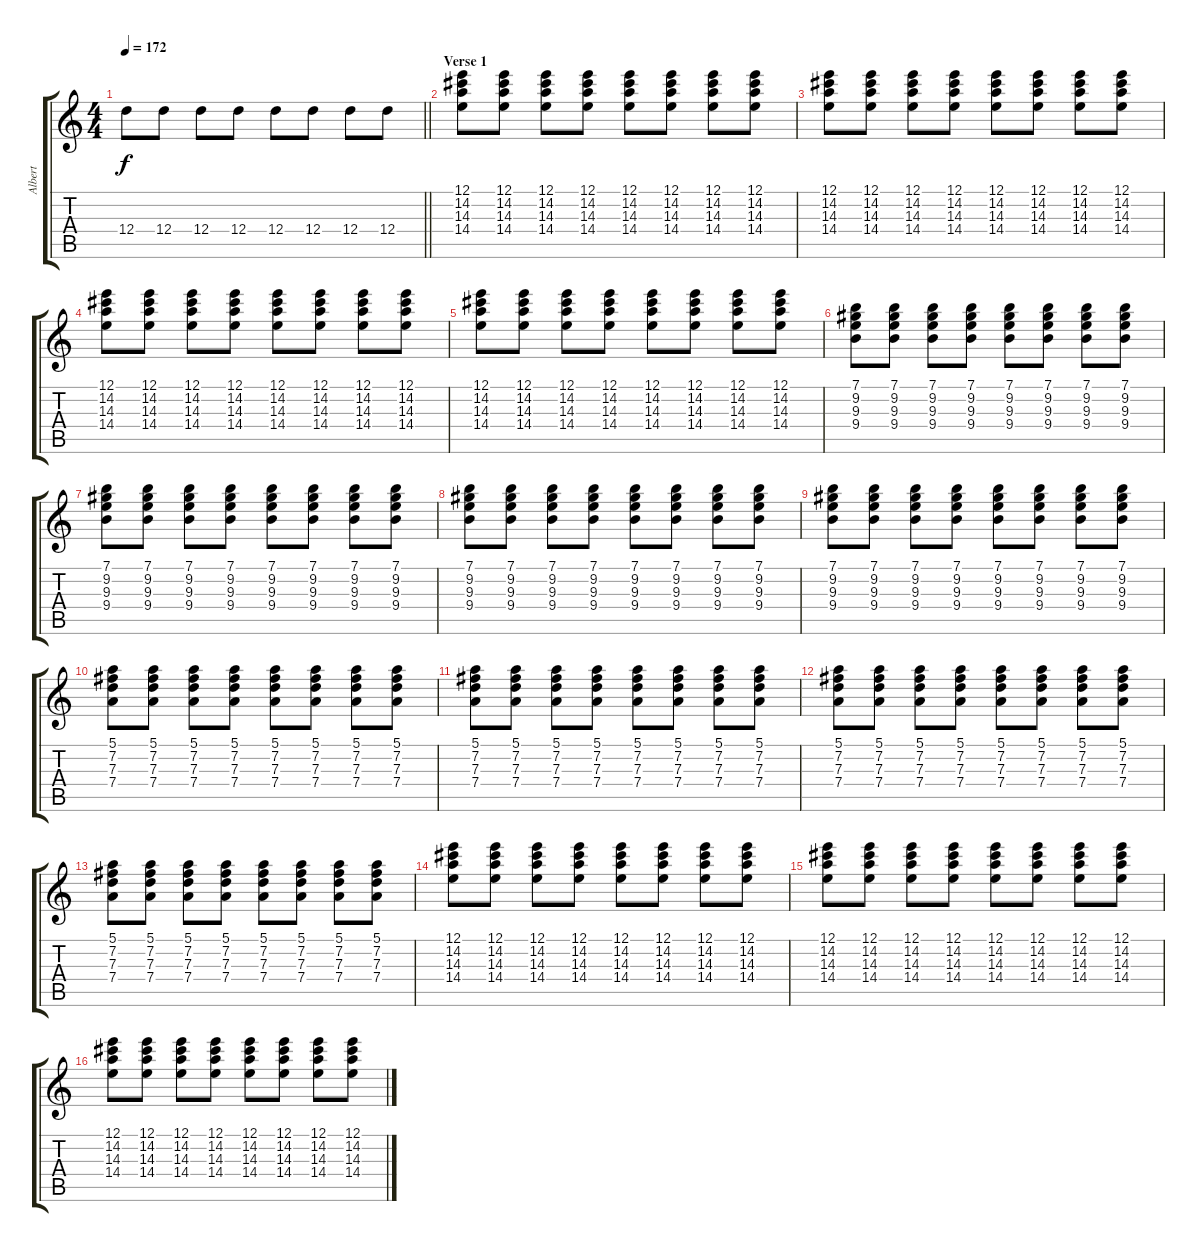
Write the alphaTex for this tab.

\track ("Albert" "Albert") {instrument electricguitarclean}
\staff {score tabs}
\tuning (E4 B3 G3 D3 A2 E2) {hide}
\ts (4 4)
\tempo 172
\clef g2
\barLineRight lightlight
\ks c
12.4.8{dy f} 12.4.8 12.4.8 12.4.8 12.4.8 12.4.8 12.4.8 12.4.8 |
\section ("" "Verse 1")
(12.1 14.2 14.3 14.4).8 (12.1 14.2 14.3 14.4).8 (12.1 14.2 14.3 14.4).8 (12.1 14.2 14.3 14.4).8 (12.1 14.2 14.3 14.4).8 (12.1 14.2 14.3 14.4).8 (12.1 14.2 14.3 14.4).8 (12.1 14.2 14.3 14.4).8 |
(12.1 14.2 14.3 14.4).8 (12.1 14.2 14.3 14.4).8 (12.1 14.2 14.3 14.4).8 (12.1 14.2 14.3 14.4).8 (12.1 14.2 14.3 14.4).8 (12.1 14.2 14.3 14.4).8 (12.1 14.2 14.3 14.4).8 (12.1 14.2 14.3 14.4).8 |
(12.1 14.2 14.3 14.4).8 (12.1 14.2 14.3 14.4).8 (12.1 14.2 14.3 14.4).8 (12.1 14.2 14.3 14.4).8 (12.1 14.2 14.3 14.4).8 (12.1 14.2 14.3 14.4).8 (12.1 14.2 14.3 14.4).8 (12.1 14.2 14.3 14.4).8 |
(12.1 14.2 14.3 14.4).8 (12.1 14.2 14.3 14.4).8 (12.1 14.2 14.3 14.4).8 (12.1 14.2 14.3 14.4).8 (12.1 14.2 14.3 14.4).8 (12.1 14.2 14.3 14.4).8 (12.1 14.2 14.3 14.4).8 (12.1 14.2 14.3 14.4).8 |
(7.1 9.2 9.3 9.4).8 (7.1 9.2 9.3 9.4).8 (7.1 9.2 9.3 9.4).8 (7.1 9.2 9.3 9.4).8 (7.1 9.2 9.3 9.4).8 (7.1 9.2 9.3 9.4).8 (7.1 9.2 9.3 9.4).8 (7.1 9.2 9.3 9.4).8 |
(7.1 9.2 9.3 9.4).8 (7.1 9.2 9.3 9.4).8 (7.1 9.2 9.3 9.4).8 (7.1 9.2 9.3 9.4).8 (7.1 9.2 9.3 9.4).8 (7.1 9.2 9.3 9.4).8 (7.1 9.2 9.3 9.4).8 (7.1 9.2 9.3 9.4).8 |
(7.1 9.2 9.3 9.4).8 (7.1 9.2 9.3 9.4).8 (7.1 9.2 9.3 9.4).8 (7.1 9.2 9.3 9.4).8 (7.1 9.2 9.3 9.4).8 (7.1 9.2 9.3 9.4).8 (7.1 9.2 9.3 9.4).8 (7.1 9.2 9.3 9.4).8 |
(7.1 9.2 9.3 9.4).8 (7.1 9.2 9.3 9.4).8 (7.1 9.2 9.3 9.4).8 (7.1 9.2 9.3 9.4).8 (7.1 9.2 9.3 9.4).8 (7.1 9.2 9.3 9.4).8 (7.1 9.2 9.3 9.4).8 (7.1 9.2 9.3 9.4).8 |
(5.1 7.2 7.3 7.4).8 (5.1 7.2 7.3 7.4).8 (5.1 7.2 7.3 7.4).8 (5.1 7.2 7.3 7.4).8 (5.1 7.2 7.3 7.4).8 (5.1 7.2 7.3 7.4).8 (5.1 7.2 7.3 7.4).8 (5.1 7.2 7.3 7.4).8 |
(5.1 7.2 7.3 7.4).8 (5.1 7.2 7.3 7.4).8 (5.1 7.2 7.3 7.4).8 (5.1 7.2 7.3 7.4).8 (5.1 7.2 7.3 7.4).8 (5.1 7.2 7.3 7.4).8 (5.1 7.2 7.3 7.4).8 (5.1 7.2 7.3 7.4).8 |
(5.1 7.2 7.3 7.4).8 (5.1 7.2 7.3 7.4).8 (5.1 7.2 7.3 7.4).8 (5.1 7.2 7.3 7.4).8 (5.1 7.2 7.3 7.4).8 (5.1 7.2 7.3 7.4).8 (5.1 7.2 7.3 7.4).8 (5.1 7.2 7.3 7.4).8 |
(5.1 7.2 7.3 7.4).8 (5.1 7.2 7.3 7.4).8 (5.1 7.2 7.3 7.4).8 (5.1 7.2 7.3 7.4).8 (5.1 7.2 7.3 7.4).8 (5.1 7.2 7.3 7.4).8 (5.1 7.2 7.3 7.4).8 (5.1 7.2 7.3 7.4).8 |
(12.1 14.2 14.3 14.4).8 (12.1 14.2 14.3 14.4).8 (12.1 14.2 14.3 14.4).8 (12.1 14.2 14.3 14.4).8 (12.1 14.2 14.3 14.4).8 (12.1 14.2 14.3 14.4).8 (12.1 14.2 14.3 14.4).8 (12.1 14.2 14.3 14.4).8 |
(12.1 14.2 14.3 14.4).8 (12.1 14.2 14.3 14.4).8 (12.1 14.2 14.3 14.4).8 (12.1 14.2 14.3 14.4).8 (12.1 14.2 14.3 14.4).8 (12.1 14.2 14.3 14.4).8 (12.1 14.2 14.3 14.4).8 (12.1 14.2 14.3 14.4).8 |
(12.1 14.2 14.3 14.4).8 (12.1 14.2 14.3 14.4).8 (12.1 14.2 14.3 14.4).8 (12.1 14.2 14.3 14.4).8 (12.1 14.2 14.3 14.4).8 (12.1 14.2 14.3 14.4).8 (12.1 14.2 14.3 14.4).8 (12.1 14.2 14.3 14.4).8
